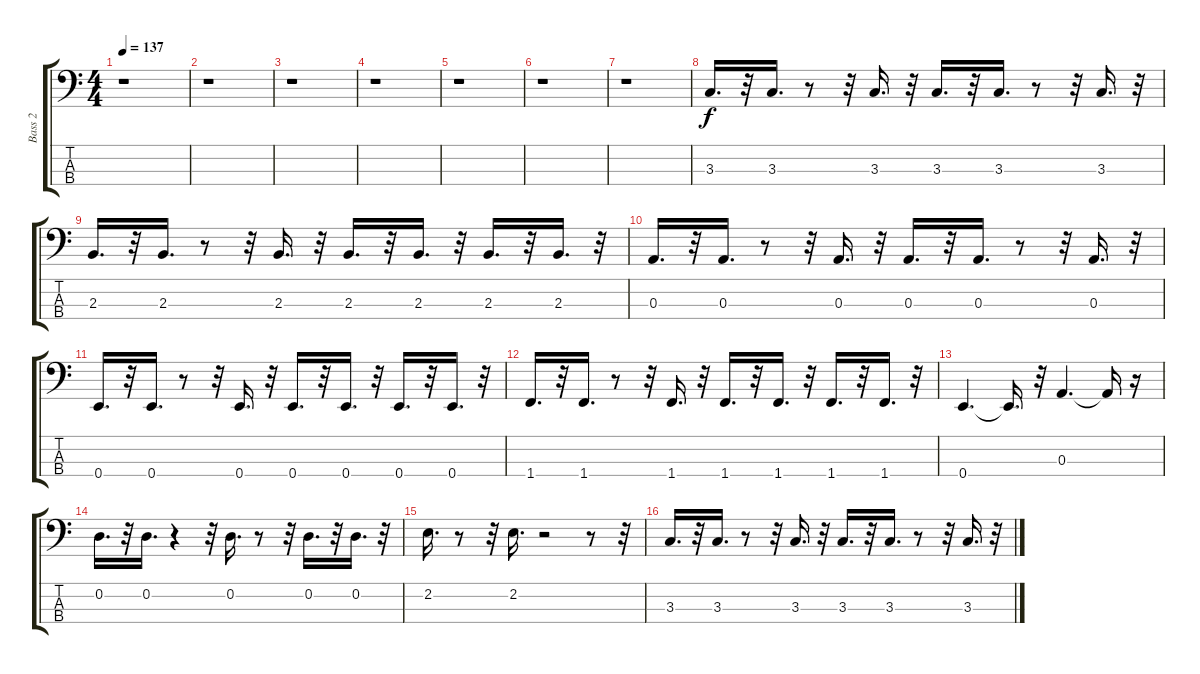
\track ("Bass 2" "Bass 2") {instrument acousticbass}
\staff {score tabs}
\tuning (G2 D2 A1 E1) {hide}
\ts (4 4)
\tempo 137
\clef f4
\ks c
r.1{dy f} |
r.1 |
r.1 |
r.1 |
r.1 |
r.1 |
r.1 |
3.3.16{d} r.32 3.3.16{d} r.8 r.32 3.3.16{d} r.32 3.3.16{d} r.32 3.3.16{d} r.8 r.32 3.3.16{d} r.32 |
2.3.16{d} r.32 2.3.16{d} r.8 r.32 2.3.16{d} r.32 2.3.16{d} r.32 2.3.16{d} r.32 2.3.16{d} r.32 2.3.16{d} r.32 |
0.3.16{d} r.32 0.3.16{d} r.8 r.32 0.3.16{d} r.32 0.3.16{d} r.32 0.3.16{d} r.8 r.32 0.3.16{d} r.32 |
0.4.16{d} r.32 0.4.16{d} r.8 r.32 0.4.16{d} r.32 0.4.16{d} r.32 0.4.16{d} r.32 0.4.16{d} r.32 0.4.16{d} r.32 |
1.4.16{d} r.32 1.4.16{d} r.8 r.32 1.4.16{d} r.32 1.4.16{d} r.32 1.4.16{d} r.32 1.4.16{d} r.32 1.4.16{d} r.32 |
0.4.4{d} 0.4{t}.16{d} r.32 0.3.4{d} 0.3{t}.16 r.16 |
0.2.16{d} r.32 0.2.16{d} r.4 r.32 0.2.16{d} r.8 r.32 0.2.16{d} r.32 0.2.16{d} r.32 |
2.2.16{d} r.8 r.32 2.2.16{d} r.2 r.8 r.32 |
3.3.16{d} r.32 3.3.16{d} r.8 r.32 3.3.16{d} r.32 3.3.16{d} r.32 3.3.16{d} r.8 r.32 3.3.16{d} r.32
